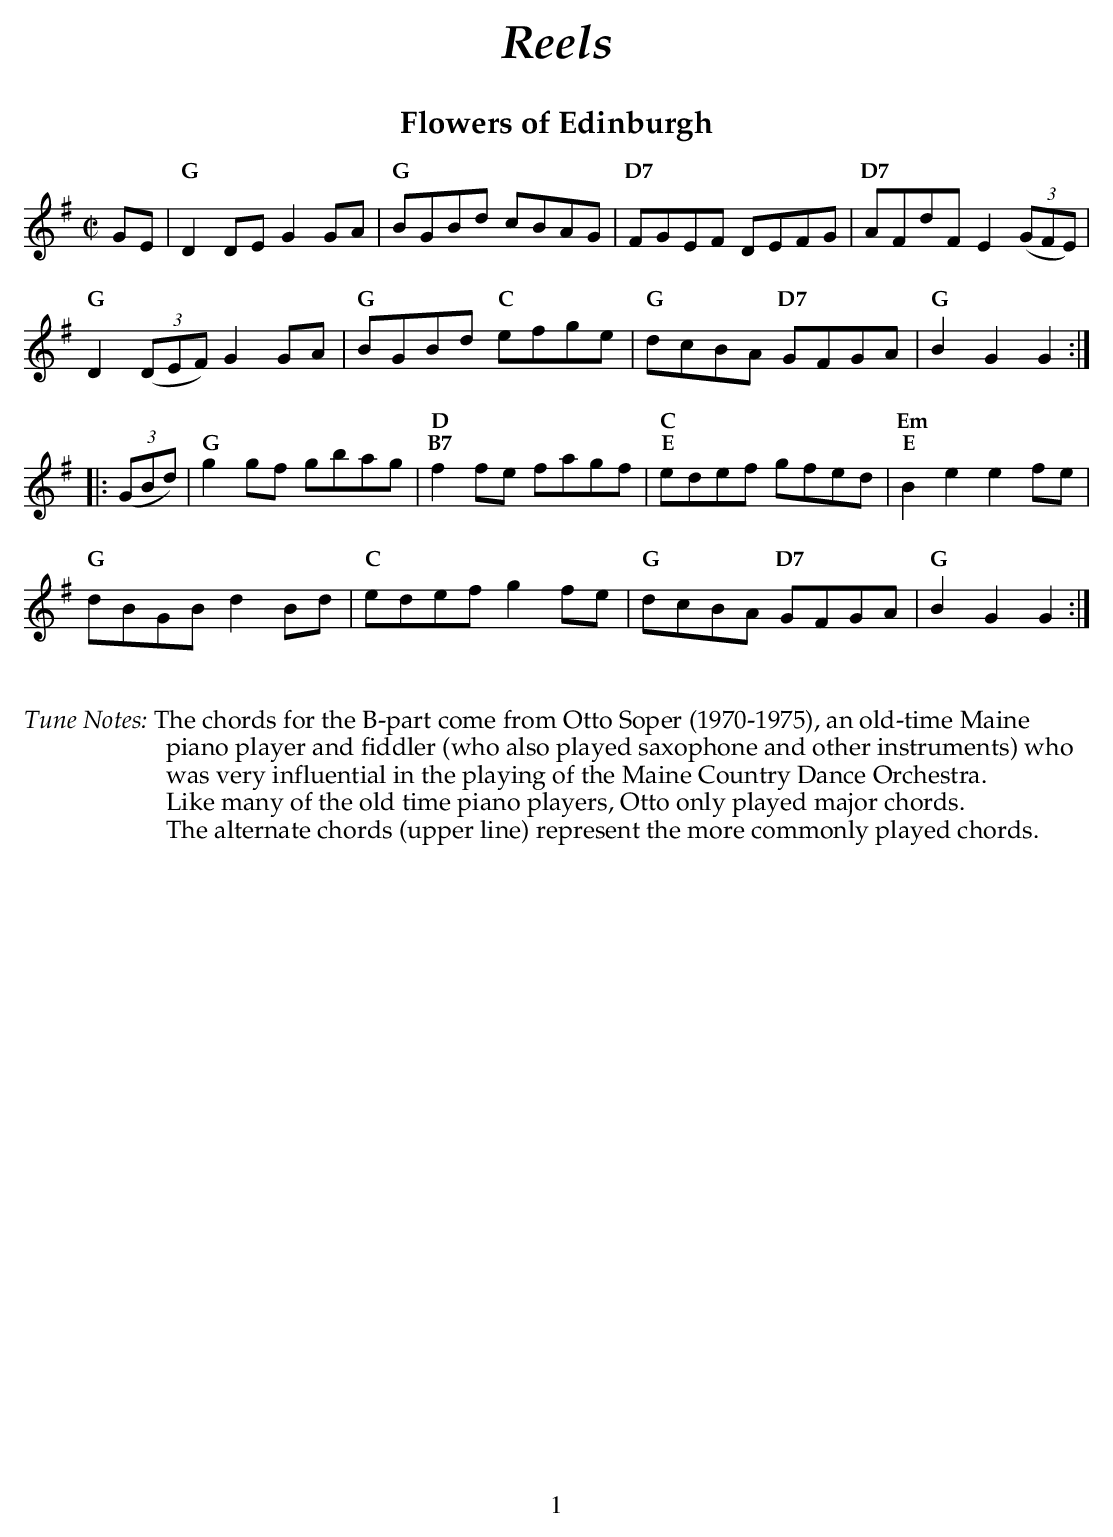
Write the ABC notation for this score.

X:1
T:Flowers of Edinburgh
M:C|
L:1/8
K:G
   GE |\
"G" D2DE     G2GA | "G" BGBd     cBAG | "D7" FGEF      DEFG | "D7" AFdF E2 ((3GFE) |
"G" D2((3DEF)G2GA | "G" BGBd "C" efge | "G"  dcBA "D7" GFGA | "G"  B2G2 G2        :|
|:((3GBd)|\
"G" g2gf     gbag | "D;B7" f2fe     fagf | "C;E" edef       gfed | "Em;E" B2e2 e2fe |
"G" dBGB     d2Bd | "C" edef     g2fe    | "G" dcBA "D7"  GFGA   | "G"  B2G2 G2    :|
